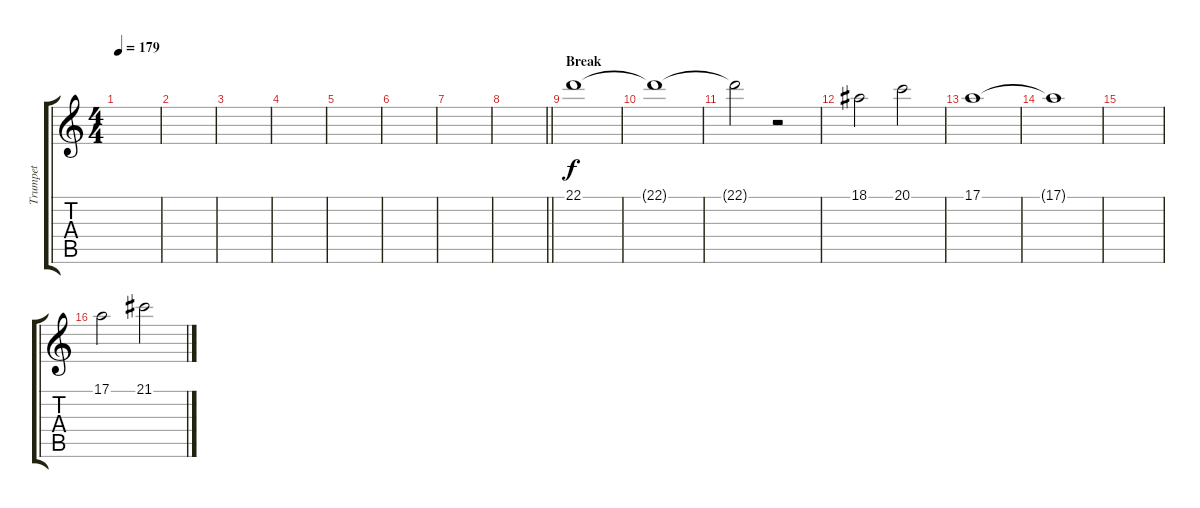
\track ("Trumpet" "Trumpet") {instrument trumpet}
\staff {score tabs}
\tuning (E4 B3 G3 D3 A2 E2) {hide}
\ts (4 4)
\tempo 179
\clef g2
\ks c
|
|
|
|
|
|
|
\barLineRight lightlight
|
\section ("" "Break")
22.1.1{volume 10 instrument flute} |
22.1{t}.1 |
22.1{t}.2 r.2 |
18.1.2 20.1.2 |
17.1.1 |
17.1{t}.1 |
|
17.1.2 21.1.2
